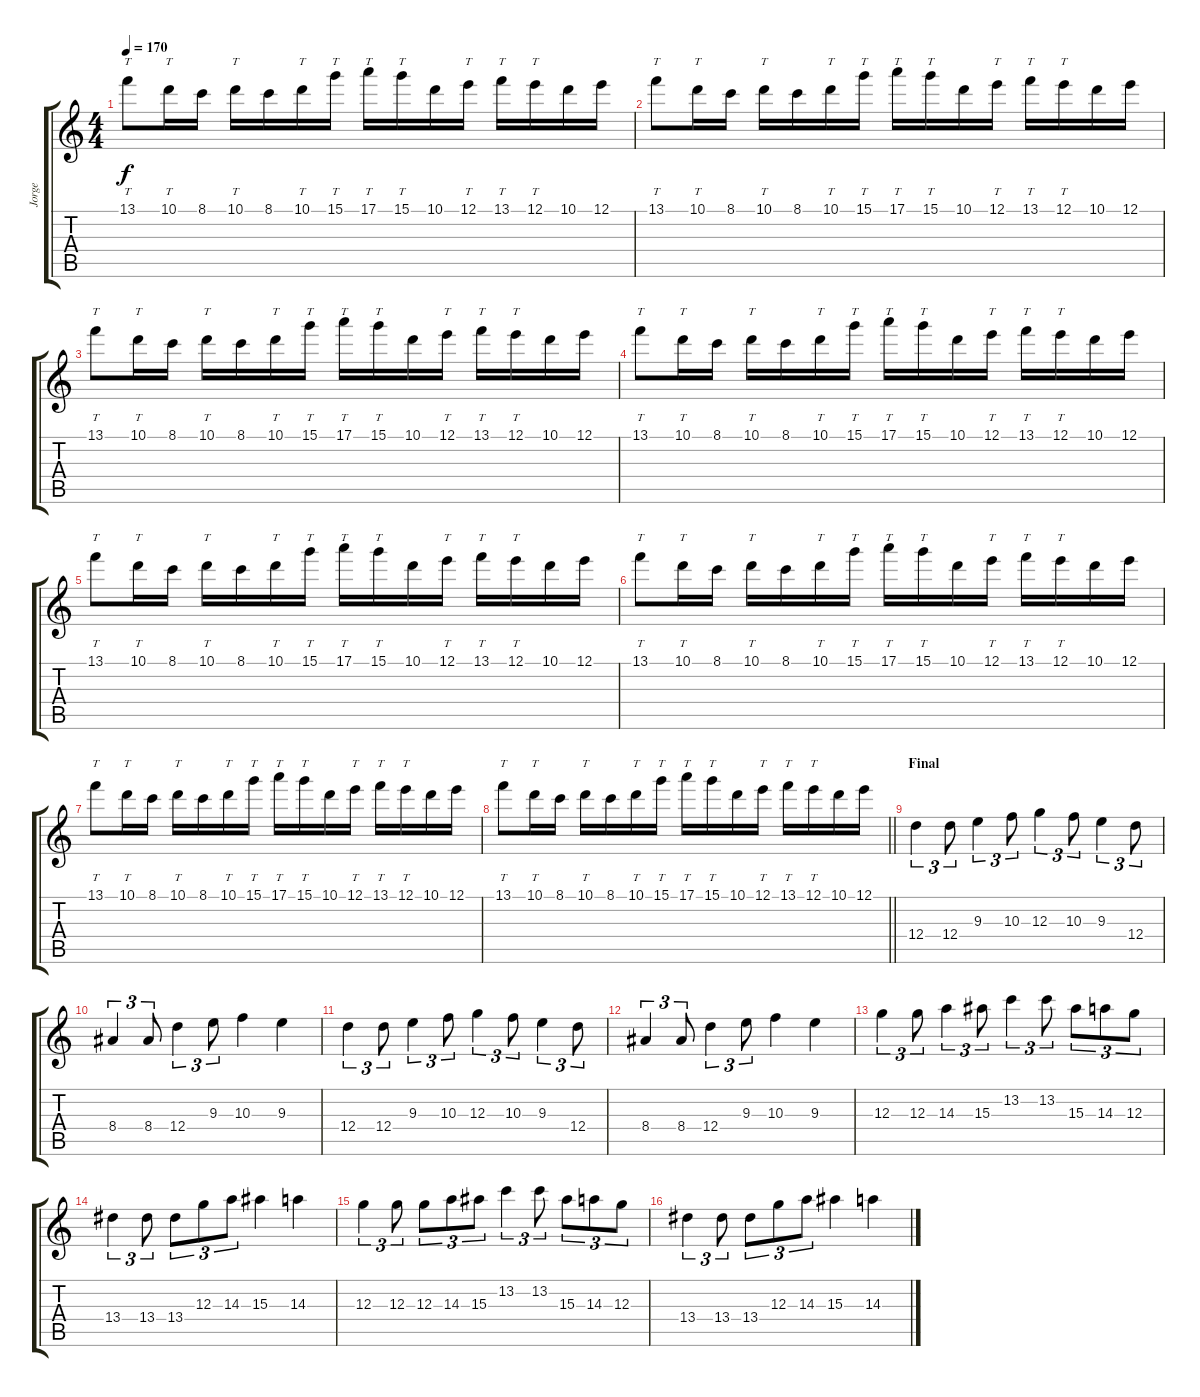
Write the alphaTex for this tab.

\track ("Jorge" "Jorge") {instrument distortionguitar}
\staff {score tabs}
\tuning (E4 B3 G3 D3 A2 E2) {hide}
\ts (4 4)
\tempo 170
\clef g2
\ks c
13.1.8{tt dy f} 10.1.16{tt} 8.1.16 10.1.16{tt} 8.1.16 10.1.16{tt} 15.1.16{tt} 17.1.16{tt} 15.1.16{tt} 10.1.16 12.1.16{tt} 13.1.16{tt} 12.1.16{tt} 10.1.16 12.1.16 |
13.1.8{tt} 10.1.16{tt} 8.1.16 10.1.16{tt} 8.1.16 10.1.16{tt} 15.1.16{tt} 17.1.16{tt} 15.1.16{tt} 10.1.16 12.1.16{tt} 13.1.16{tt} 12.1.16{tt} 10.1.16 12.1.16 |
13.1.8{tt} 10.1.16{tt} 8.1.16 10.1.16{tt} 8.1.16 10.1.16{tt} 15.1.16{tt} 17.1.16{tt} 15.1.16{tt} 10.1.16 12.1.16{tt} 13.1.16{tt} 12.1.16{tt} 10.1.16 12.1.16 |
13.1.8{tt} 10.1.16{tt} 8.1.16 10.1.16{tt} 8.1.16 10.1.16{tt} 15.1.16{tt} 17.1.16{tt} 15.1.16{tt} 10.1.16 12.1.16{tt} 13.1.16{tt} 12.1.16{tt} 10.1.16 12.1.16 |
13.1.8{tt} 10.1.16{tt} 8.1.16 10.1.16{tt} 8.1.16 10.1.16{tt} 15.1.16{tt} 17.1.16{tt} 15.1.16{tt} 10.1.16 12.1.16{tt} 13.1.16{tt} 12.1.16{tt} 10.1.16 12.1.16 |
13.1.8{tt} 10.1.16{tt} 8.1.16 10.1.16{tt} 8.1.16 10.1.16{tt} 15.1.16{tt} 17.1.16{tt} 15.1.16{tt} 10.1.16 12.1.16{tt} 13.1.16{tt} 12.1.16{tt} 10.1.16 12.1.16 |
13.1.8{tt} 10.1.16{tt} 8.1.16 10.1.16{tt} 8.1.16 10.1.16{tt} 15.1.16{tt} 17.1.16{tt} 15.1.16{tt} 10.1.16 12.1.16{tt} 13.1.16{tt} 12.1.16{tt} 10.1.16 12.1.16 |
\barLineRight lightlight
13.1.8{tt} 10.1.16{tt} 8.1.16 10.1.16{tt} 8.1.16 10.1.16{tt} 15.1.16{tt} 17.1.16{tt} 15.1.16{tt} 10.1.16 12.1.16{tt} 13.1.16{tt} 12.1.16{tt} 10.1.16 12.1.16 |
\section ("" "Final")
12.4.4{tu (3 2) volume 9} 12.4.8{tu (3 2)} 9.3.4{tu (3 2)} 10.3.8{tu (3 2)} 12.3.4{tu (3 2)} 10.3.8{tu (3 2)} 9.3.4{tu (3 2)} 12.4.8{tu (3 2)} |
8.4.4{tu (3 2)} 8.4.8{tu (3 2)} 12.4.4{tu (3 2)} 9.3.8{tu (3 2)} 10.3.4 9.3.4 |
12.4.4{tu (3 2)} 12.4.8{tu (3 2)} 9.3.4{tu (3 2)} 10.3.8{tu (3 2)} 12.3.4{tu (3 2)} 10.3.8{tu (3 2)} 9.3.4{tu (3 2)} 12.4.8{tu (3 2)} |
8.4.4{tu (3 2)} 8.4.8{tu (3 2)} 12.4.4{tu (3 2)} 9.3.8{tu (3 2)} 10.3.4 9.3.4 |
12.3.4{tu (3 2)} 12.3.8{tu (3 2)} 14.3.4{tu (3 2)} 15.3.8{tu (3 2)} 13.2.4{tu (3 2)} 13.2.8{tu (3 2)} 15.3.8{tu (3 2)} 14.3.8{tu (3 2)} 12.3.8{tu (3 2)} |
13.4.4{tu (3 2)} 13.4.8{tu (3 2)} 13.4.8{tu (3 2)} 12.3.8{tu (3 2)} 14.3.8{tu (3 2)} 15.3.4 14.3.4 |
12.3.4{tu (3 2)} 12.3.8{tu (3 2)} 12.3.8{tu (3 2)} 14.3.8{tu (3 2)} 15.3.8{tu (3 2)} 13.2.4{tu (3 2)} 13.2.8{tu (3 2)} 15.3.8{tu (3 2)} 14.3.8{tu (3 2)} 12.3.8{tu (3 2)} |
13.4.4{tu (3 2)} 13.4.8{tu (3 2)} 13.4.8{tu (3 2)} 12.3.8{tu (3 2)} 14.3.8{tu (3 2)} 15.3.4 14.3.4
